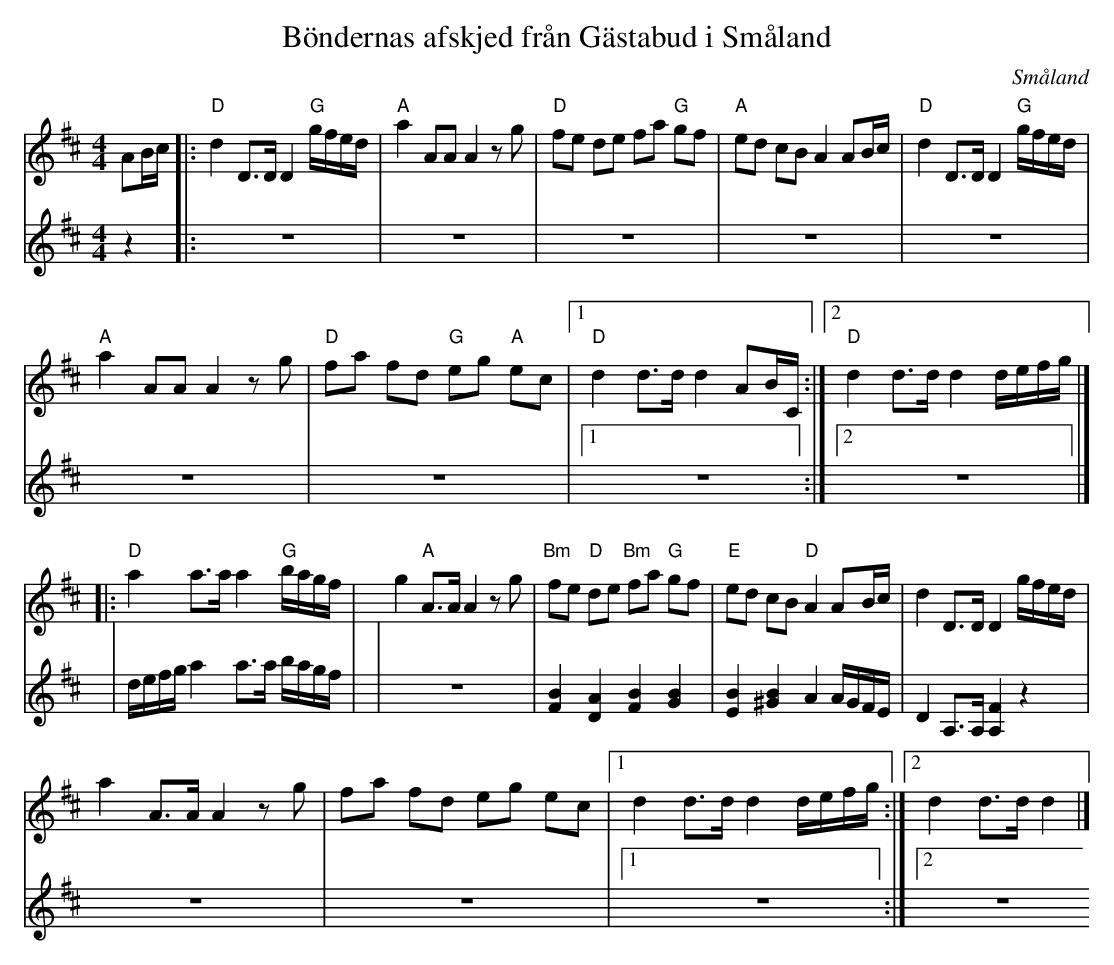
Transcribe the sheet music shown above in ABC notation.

X:1
T:Böndernas afskjed från Gästabud i Småland
O:Småland
M:4/4
L:1/16
K:D
[V:1]A2Bc|:"D" d4 D3D D4 "G" gfed|"A" a4 A2A2 A4 z2g2|"D" f2e2 d2e2 f2a2 "G" g2f2|"A" e2d2 c2B2 A4 A2Bc|"D" d4 D3D D4 "G" gfed|
[V:2]z4  |:z16               |z16                  |z16                    |z16                  |z16               |
[V:1]"A" a4 A2A2 A4 z2g2|"D" f2a2 f2d2 "G" e2g2 "A" e2c2|[1 "D" d4d3d d4 A2BC:|[2 "D" d4 d3d d4 defg|]
[V:2]z16              |z16                |[1 z16          :|[2 z16           |]
[V:1]|:"D" a4 a3a a4 "G" bagf  |g4 "A" A3A A4 z2g2|"Bm" f2e2 "D" d2e2 "Bm" f2a2 "G" g2f2|"E" e2d2 c2B2 "D" A4 A2Bc|d4 D3D D4 gfed|
[V:2]|defg a4 a3a bagf|           |z16           |[F4 B4][D4 A4][F4 B4][G4 B4]|[E4 B4][^G4 B4] A4 AGFE|D4 A,3A, [A,4 F4] z4|
[V:1]a4 A3A A4 z2g2|f2a2 f2d2 e2g2 e2c2|[1 d4 d3d d4 defg:|[2 d4 d3d d4|]
[V:2]z16           |z16                |[1 z16           :|[2 z16      |]
